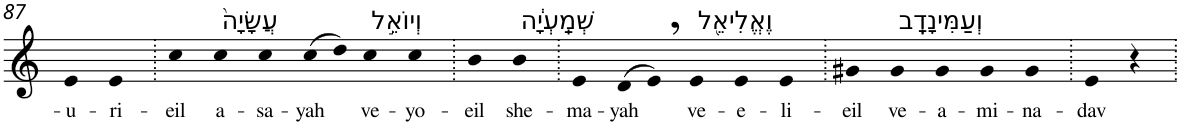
**kern	**text
*part1	*part1
*staff1	*staff1
*I"Piano	*
*I'Pno	*
!!LO:PB:g=z
*clefG2	*
*k[]	*
=87	=87
!	!LO:LY:b
4e	-u-
!	!LO:LY:b
4e	-ri-
=88.	=88.
!	!LO:LY:b
4cc	-eil
!LO:TX:a:t=עֲשָׂיָה֙	!
!	!LO:LY:b
4cc	a-
!	!LO:LY:b
4cc	-sa-
!	!LO:LY:b
(>8cc	-yah
8dd)	.
!LO:TX:a:t=וְיוֹאֵ֣ל	!
!	!LO:LY:b
4cc	ve-
!	!LO:LY:b
4cc	-yo-
=89.	=89.
!	!LO:LY:b
4b	-eil
!LO:TX:a:t=שְׁמַֽעְיָ֔ה	!
!	!LO:LY:b
4b	she-
=90.	=90.
!	!LO:LY:b
4e	-ma-
!	!LO:LY:b
(>8d	-yah
8e,)	.
!LO:TX:a:t=וֶאֱלִיאֵ֖ל	!
!	!LO:LY:b
4e	ve-
!	!LO:LY:b
4e	-e-
!	!LO:LY:b
4e	-li-
=91.	=91.
!	!LO:LY:b
4g#X	-eil
!LO:TX:a:t=וְעַמִּינָדָֽב	!
!	!LO:LY:b
4g#	ve-
!	!LO:LY:b
4g#	-a-
!	!LO:LY:b
4g#	-mi-
!	!LO:LY:b
4g#	-na-
=92.	=92.
!	!LO:LY:b
4e	-dav
4r	.
=.	=.
*-	*-
